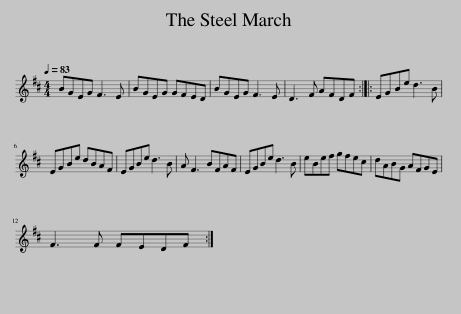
X:1
L:1/8
Q:1/4=83
M:4/4
I:linebreak $
K:D
V:1 treble
V:1
 BGEG F3 E | BGEG GFED | BGEG F3 E | D3 F AFDF :: EGBe d3 B |$ %5
 EGBe dBAF | EGBe d3 B | A F3 BFAF | EGBe d3 B | eBef gfec | %10
 dABG AFGE |$ F3 F FEDF :| %12
